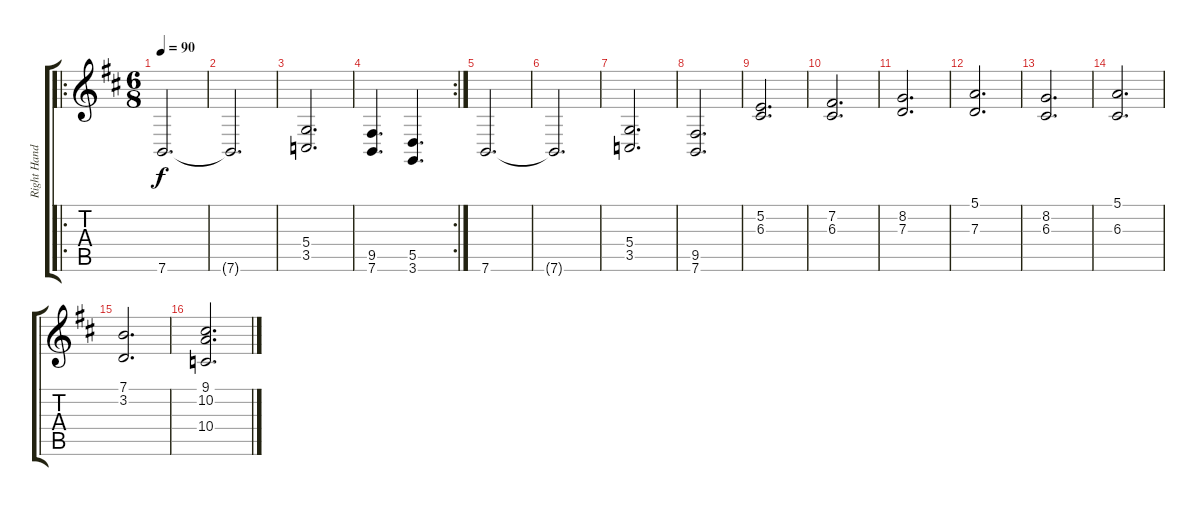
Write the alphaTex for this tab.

\track ("Right Hand" "Right Hand") {instrument pad7halo}
\staff {score tabs}
\tuning (E4 B3 G3 D3 A2 E2) {hide}
\ro
\ts (6 8)
\tempo 90
\clef g2
\ks d
7.6.2{d dy f} |
7.6{t}.2{d} |
(5.4 3.5).2{d} |
\rc 2
(9.5 7.6).4{d} (5.5 3.6).4{d} |
7.6.2{d} |
7.6{t}.2{d} |
(5.4 3.5).2{d} |
(9.5 7.6).2{d} |
(5.2 6.3).2{d} |
(7.2 6.3).2{d} |
(8.2 7.3).2{d} |
(5.1 7.3).2{d} |
(8.2 6.3).2{d} |
(5.1 6.3).2{d} |
(7.1 3.2).2{d} |
(9.1 10.2 10.4).2{d}
